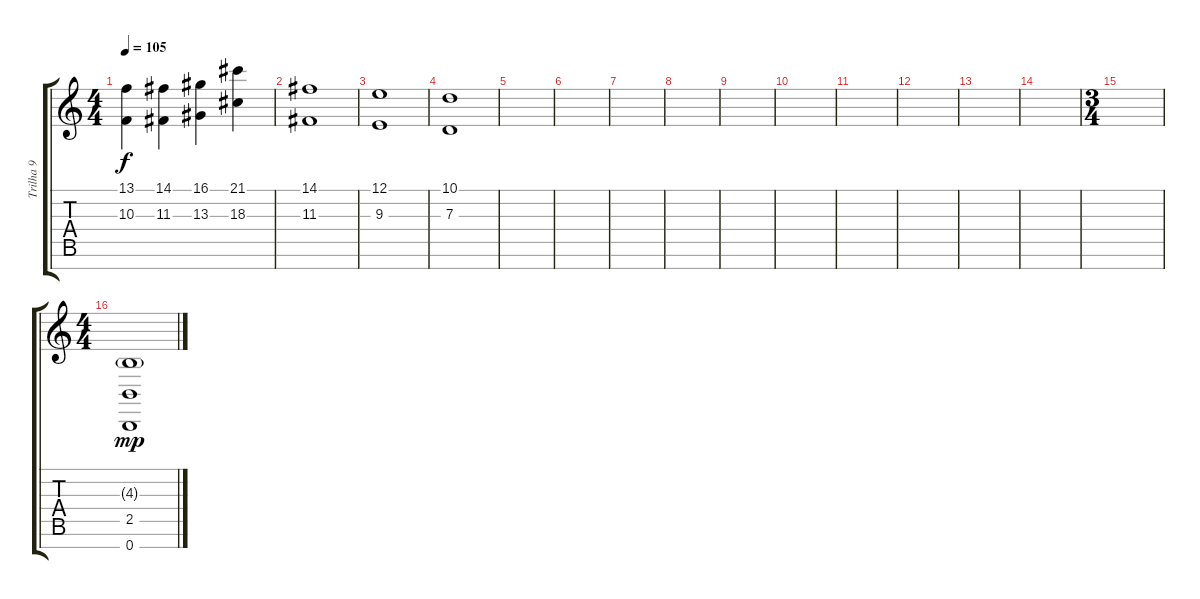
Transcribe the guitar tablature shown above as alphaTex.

\track ("Trilha 9" "Trilha 9") {instrument stringensemble1}
\staff {score tabs}
\tuning (E4 B3 G3 D3 A2 E2 B1) {hide}
\ts (4 4)
\tempo 105
\clef g2
\ks c
(13.1 10.3).4{dy f} (14.1 11.3).4 (16.1 13.3).4 (21.1 18.3).4 |
(14.1 11.3).1 |
(12.1 9.3).1 |
(10.1 7.3).1 |
|
|
|
|
|
|
|
|
|
|
\ts (3 4)
|
\ts (4 4)
(4.3{g} 2.5 0.7).1{dy mp}
